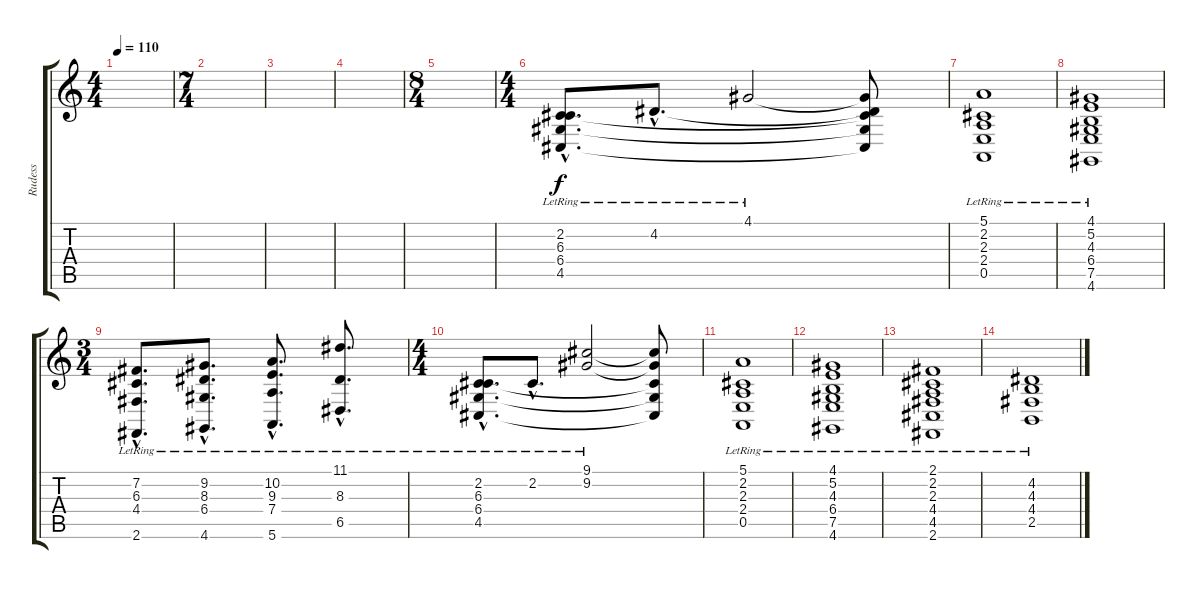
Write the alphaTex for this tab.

\track ("Rudess" "Rudess") {instrument acousticgrandpiano}
\staff {score tabs}
\tuning (E4 B3 G3 D3 A2 E2) {hide}
\ts (4 4)
\tempo 110
\clef g2
\ks c
|
\ts (7 4)
|
|
|
\ts (8 4)
|
\ts (4 4)
(2.2{hac lr} 6.3{hac lr} 6.4{hac lr} 4.5{hac lr}).8{d} 4.2{hac lr}.8{d} 4.1{lr}.2 (4.1{t} 4.2{t} 6.3{t} 6.4{t} 4.5{t}).8 |
(5.1{lr} 2.2{lr} 2.3{lr} 2.4{lr} 0.5{lr}).1 |
(4.1{lr} 5.2{lr} 4.3{lr} 6.4{lr} 7.5{lr} 4.6{lr}).1 |
\ts (3 4)
(7.2{hac lr} 6.3{hac lr} 4.4{hac lr} 2.6{hac lr}).8{d} (9.2{hac lr} 8.3{hac lr} 6.4{hac lr} 4.6{hac lr}).8{d} (10.2{hac lr} 9.3{hac lr} 7.4{hac lr} 5.6{hac lr}).8{d} (11.1{hac lr} 8.3{hac lr} 6.5{hac lr}).8{d} |
\ts (4 4)
(2.2{hac lr} 6.3{hac lr} 6.4{hac lr} 4.5{hac lr}).8{d} 2.2{hac lr}.8{d} (9.1{lr} 9.2).2 (9.1{t} 9.2{t} 6.3{t} 6.4{t} 4.5{t}).8 |
(5.1{lr} 2.2{lr} 2.3{lr} 2.4{lr} 0.5{lr}).1 |
(4.1{lr} 5.2{lr} 4.3{lr} 6.4{lr} 7.5{lr} 4.6{lr}).1 |
(2.1{lr} 2.2{lr} 2.3{lr} 4.4{lr} 4.5{lr} 2.6{lr}).1 |
(4.2{lr} 4.3{lr} 4.4{lr} 2.5{lr}).1
